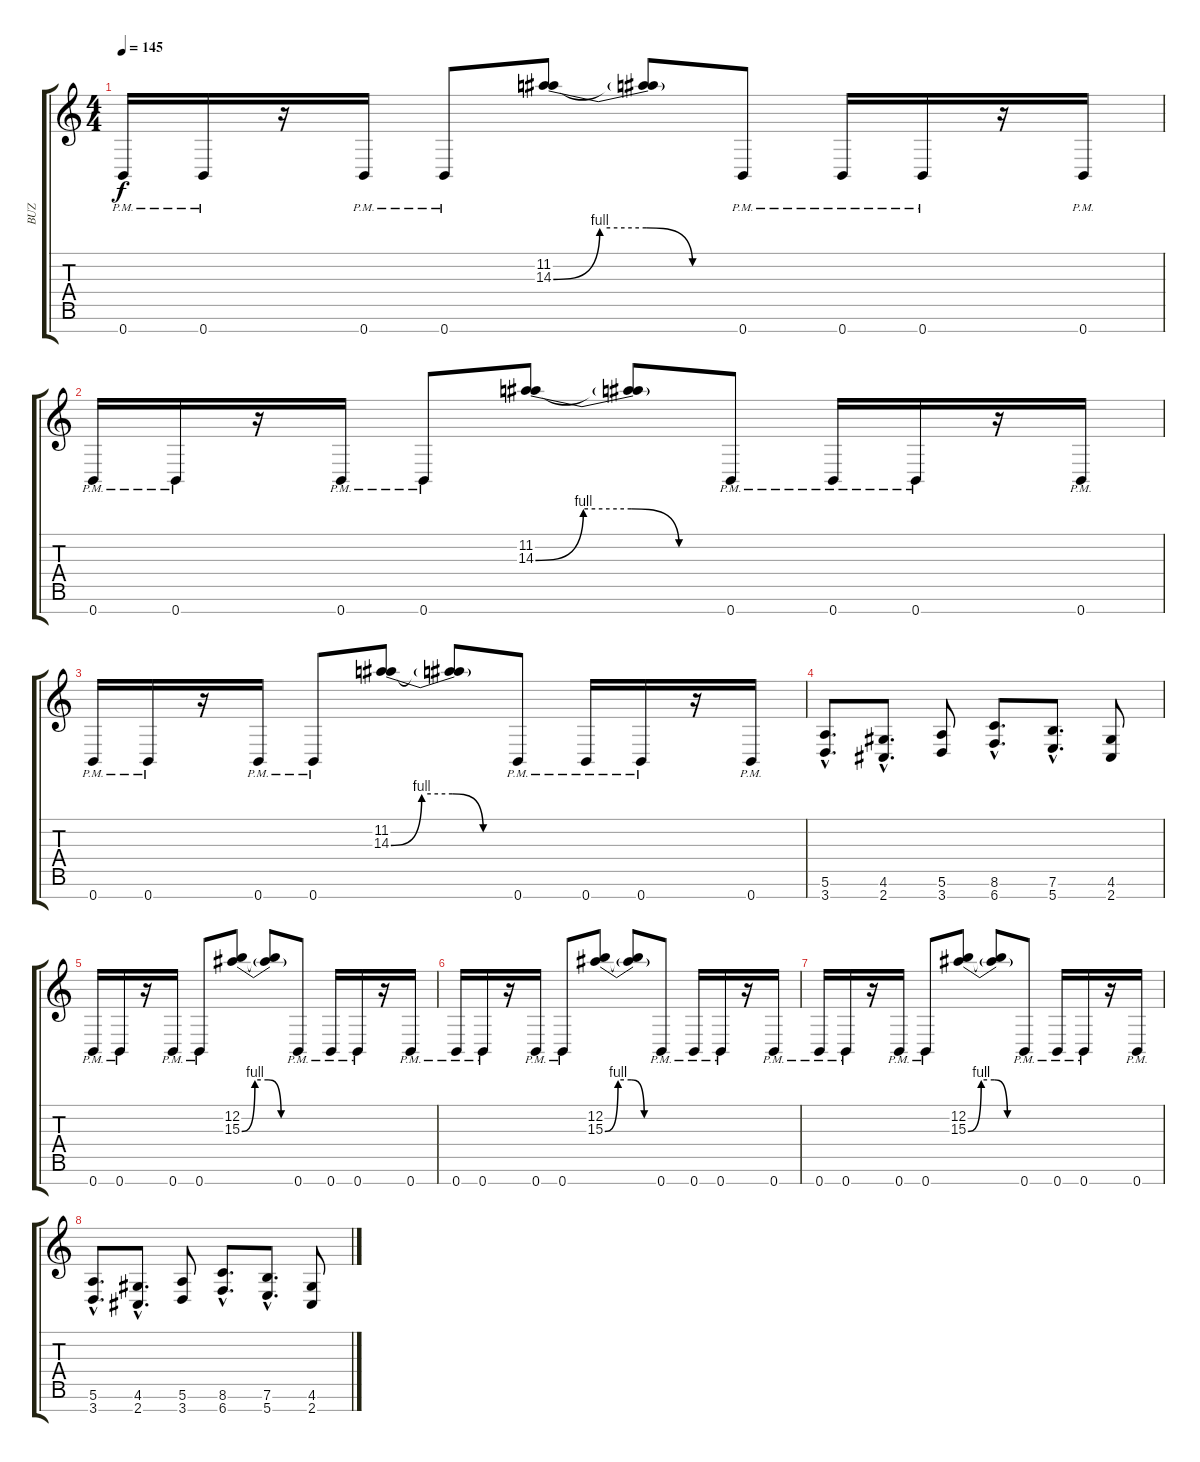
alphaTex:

\track ("BUZ" "BUZ") {instrument distortionguitar}
\staff {score tabs}
\tuning (E4 B3 G3 D3 A2 E2 B1) {hide}
\ts (4 4)
\tempo 145
\clef g2
\ks c
0.7{pm}.16{dy f} 0.7{pm}.16 r.16 0.7{pm}.16 0.7{pm}.8 (11.2 14.3{be (custom 0 0 15 4 30 4 45 0 60 0)}).8 (11.2{t} 14.3{t}).8 0.7{pm}.8 0.7{pm}.16 0.7{pm}.16 r.16 0.7{pm}.16 |
0.7{pm}.16 0.7{pm}.16 r.16 0.7{pm}.16 0.7{pm}.8 (11.2 14.3{be (custom 0 0 15 4 30 4 45 0 60 0)}).8 (11.2{t} 14.3{t}).8 0.7{pm}.8 0.7{pm}.16 0.7{pm}.16 r.16 0.7{pm}.16 |
0.7{pm}.16 0.7{pm}.16 r.16 0.7{pm}.16 0.7{pm}.8 (11.2 14.3{be (custom 0 0 15 4 30 4 45 0 60 0)}).8 (11.2{t} 14.3{t}).8 0.7{pm}.8 0.7{pm}.16 0.7{pm}.16 r.16 0.7{pm}.16 |
(5.6{hac} 3.7{hac}).8{d} (4.6{hac} 2.7{hac}).8{d} (5.6 3.7).8 (8.6{hac} 6.7{hac}).8{d} (7.6{hac} 5.7{hac}).8{d} (4.6 2.7).8 |
0.7{pm}.16 0.7{pm}.16 r.16 0.7{pm}.16 0.7{pm}.8 (12.2 15.3{be (custom 0 0 15 4 30 4 45 0 60 0)}).8 (12.2{t} 15.3{t}).8 0.7{pm}.8 0.7{pm}.16 0.7{pm}.16 r.16 0.7{pm}.16 |
0.7{pm}.16 0.7{pm}.16 r.16 0.7{pm}.16 0.7{pm}.8 (12.2 15.3{be (custom 0 0 15 4 30 4 45 0 60 0)}).8 (12.2{t} 15.3{t}).8 0.7{pm}.8 0.7{pm}.16 0.7{pm}.16 r.16 0.7{pm}.16 |
0.7{pm}.16 0.7{pm}.16 r.16 0.7{pm}.16 0.7{pm}.8 (12.2 15.3{be (custom 0 0 15 4 30 4 45 0 60 0)}).8 (12.2{t} 15.3{t}).8 0.7{pm}.8 0.7{pm}.16 0.7{pm}.16 r.16 0.7{pm}.16 |
(5.6{hac} 3.7{hac}).8{d} (4.6{hac} 2.7{hac}).8{d} (5.6 3.7).8 (8.6{hac} 6.7{hac}).8{d} (7.6{hac} 5.7{hac}).8{d} (4.6 2.7).8
